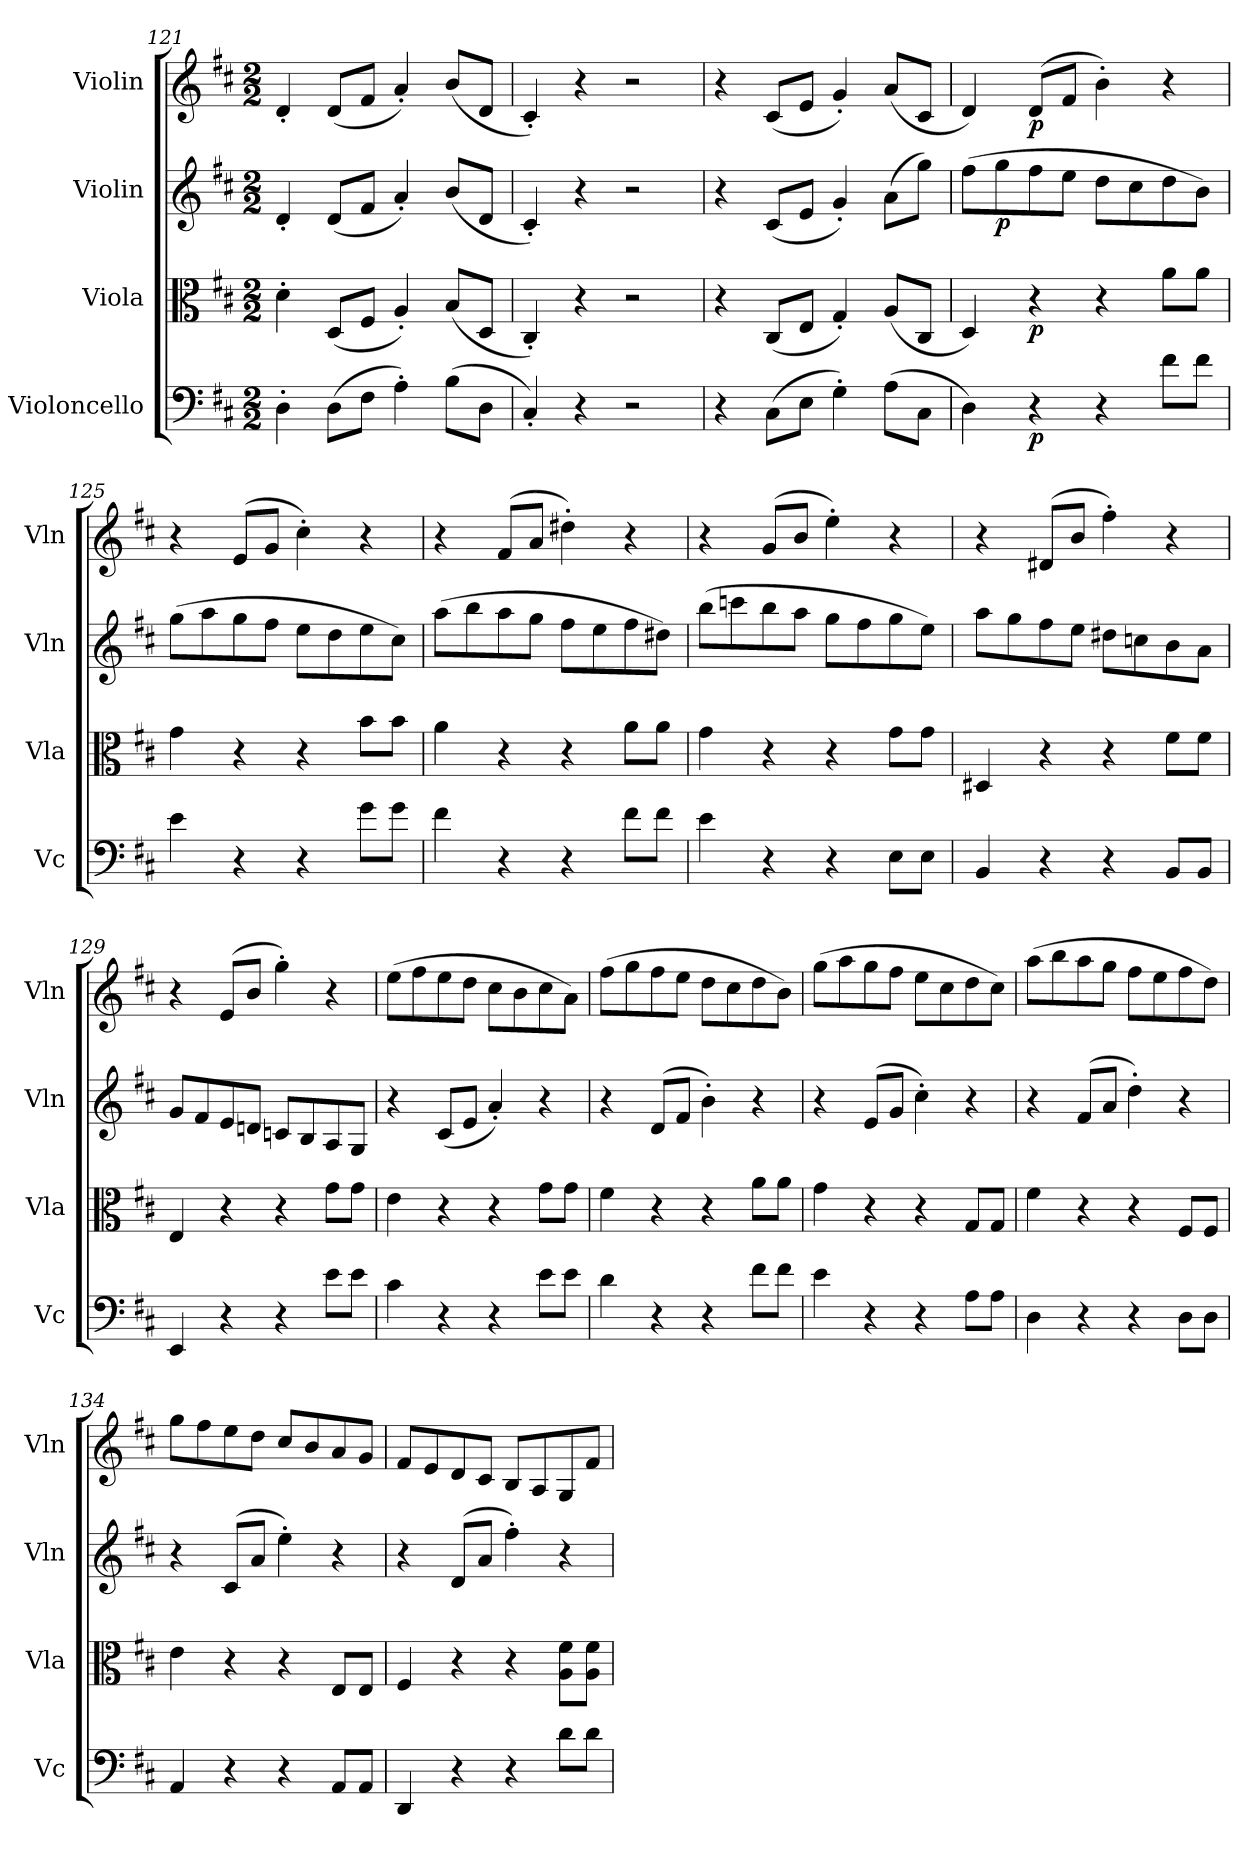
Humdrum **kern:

**kern	**dynam	**kern	**dynam	**kern	**dynam	**kern	**dynam
*part4	*part4	*part3	*part3	*part2	*part2	*part1	*part1
*staff4	*staff4	*staff3	*staff3	*staff2	*staff2	*staff1	*staff1
*I"Violoncello	*	*I"Viola	*	*I"Violin	*	*I"Violin	*
*I'Vc	*	*I'Vla	*	*I'Vln	*	*I'Vln	*
*clefF4	*	*clefC3	*	*clefG2	*	*clefG2	*
*k[f#c#]	*	*k[f#c#]	*	*k[f#c#]	*	*k[f#c#]	*
*M2/2	*	*M2/2	*	*M2/2	*	*M2/2	*
=121	=121	=121	=121	=121	=121	=121	=121
4D'\	.	4d'\	.	4d'/	.	4d'/	.
(8D\L	.	(8D/L	.	(8d/L	.	(8d/L	.
8F#\J	.	8F#/J	.	8f#/J	.	8f#/J	.
4A'\)	.	4A'/)	.	4a'/)	.	4a'/)	.
(8B\L	.	(8B/L	.	(8b/L	.	(8b/L	.
8D\J	.	8D/J	.	8d/J	.	8d/J	.
=122	=122	=122	=122	=122	=122	=122	=122
4C#'/)	.	4C#'/)	.	4c#'/)	.	4c#'/)	.
4r	.	4r	.	4r	.	4r	.
2r	.	2r	.	2r	.	2r	.
=123	=123	=123	=123	=123	=123	=123	=123
4r	.	4r	.	4r	.	4r	.
(8C#\L	.	(8C#/L	.	(8c#/L	.	(8c#/L	.
8E\J	.	8E/J	.	8e/J	.	8e/J	.
4G'\)	.	4G'/)	.	4g'/)	.	4g'/)	.
(8A\L	.	(8A/L	.	(8a\L	.	(8a/L	.
8C#\J	.	8C#/J	.	8gg\J)	.	8c#/J	.
=124	=124	=124	=124	=124	=124	=124	=124
4D\)	.	4D/)	.	(8ff#\L	.	4d/)	.
.	.	.	.	8gg\	p	.	.
4r	p	4r	p	8ff#\	.	(8d/L	p
.	.	.	.	8ee\J	.	8f#/J	.
4r	.	4r	.	8dd\L	.	4b'\)	.
.	.	.	.	8cc#\	.	.	.
8f#\L	.	8a\L	.	8dd\	.	4r	.
8f#\J	.	8a\J	.	8b\J)	.	.	.
=125	=125	=125	=125	=125	=125	=125	=125
4e\	.	4g\	.	(8gg\L	.	4r	.
.	.	.	.	8aa\	.	.	.
4r	.	4r	.	8gg\	.	(8e/L	.
.	.	.	.	8ff#\J	.	8g/J	.
4r	.	4r	.	8ee\L	.	4cc#'\)	.
.	.	.	.	8dd\	.	.	.
8g\L	.	8b\L	.	8ee\	.	4r	.
8g\J	.	8b\J	.	8cc#\J)	.	.	.
=126	=126	=126	=126	=126	=126	=126	=126
4f#\	.	4a\	.	(8aa\L	.	4r	.
.	.	.	.	8bb\	.	.	.
4r	.	4r	.	8aa\	.	(8f#/L	.
.	.	.	.	8gg\J	.	8a/J	.
4r	.	4r	.	8ff#\L	.	4dd#X'\)	.
.	.	.	.	8ee\	.	.	.
8f#\L	.	8a\L	.	8ff#\	.	4r	.
8f#\J	.	8a\J	.	8dd#X\J)	.	.	.
=127	=127	=127	=127	=127	=127	=127	=127
4e\	.	4g\	.	(8bb\L	.	4r	.
.	.	.	.	8cccn\	.	.	.
4r	.	4r	.	8bb\	.	(8g/L	.
.	.	.	.	8aa\J	.	8b/J	.
4r	.	4r	.	8gg\L	.	4ee'\)	.
.	.	.	.	8ff#\	.	.	.
8E\L	.	8g\L	.	8gg\	.	4r	.
8E\J	.	8g\J	.	8ee\J)	.	.	.
=128	=128	=128	=128	=128	=128	=128	=128
4BB/	.	4D#X/	.	8aa\L	.	4r	.
.	.	.	.	8gg\	.	.	.
4r	.	4r	.	8ff#\	.	(8d#X/L	.
.	.	.	.	8ee\J	.	8b/J	.
4r	.	4r	.	8dd#X\L	.	4ff#'\)	.
.	.	.	.	8ccn\	.	.	.
8BB/L	.	8f#\L	.	8b\	.	4r	.
8BB/J	.	8f#\J	.	8a\J	.	.	.
=129	=129	=129	=129	=129	=129	=129	=129
4EE/	.	4E/	.	8g/L	.	4r	.
.	.	.	.	8f#/	.	.	.
4r	.	4r	.	8e/	.	(8e/L	.
.	.	.	.	8dn/J	.	8b/J	.
4r	.	4r	.	8cn/L	.	4gg'\)	.
.	.	.	.	8B/	.	.	.
8e\L	.	8g\L	.	8A/	.	4r	.
8e\J	.	8g\J	.	8G/J	.	.	.
=130	=130	=130	=130	=130	=130	=130	=130
4c#\	.	4e\	.	4r	.	(8ee\L	.
.	.	.	.	.	.	8ff#\	.
4r	.	4r	.	(8c#/L	.	8ee\	.
.	.	.	.	8e/J	.	8dd\J	.
4r	.	4r	.	4a'/)	.	8cc#\L	.
.	.	.	.	.	.	8b\	.
8e\L	.	8g\L	.	4r	.	8cc#\	.
8e\J	.	8g\J	.	.	.	8a\J)	.
=131	=131	=131	=131	=131	=131	=131	=131
4d\	.	4f#\	.	4r	.	(8ff#\L	.
.	.	.	.	.	.	8gg\	.
4r	.	4r	.	(8d/L	.	8ff#\	.
.	.	.	.	8f#/J	.	8ee\J	.
4r	.	4r	.	4b'\)	.	8dd\L	.
.	.	.	.	.	.	8cc#\	.
8f#\L	.	8a\L	.	4r	.	8dd\	.
8f#\J	.	8a\J	.	.	.	8b\J)	.
=132	=132	=132	=132	=132	=132	=132	=132
4e\	.	4g\	.	4r	.	(8gg\L	.
.	.	.	.	.	.	8aa\	.
4r	.	4r	.	(8e/L	.	8gg\	.
.	.	.	.	8g/J	.	8ff#\J	.
4r	.	4r	.	4cc#'\)	.	8ee\L	.
.	.	.	.	.	.	8cc#\	.
8A\L	.	8G/L	.	4r	.	8dd\	.
8A\J	.	8G/J	.	.	.	8cc#\J)	.
=133	=133	=133	=133	=133	=133	=133	=133
4D\	.	4f#\	.	4r	.	(8aa\L	.
.	.	.	.	.	.	8bb\	.
4r	.	4r	.	(8f#/L	.	8aa\	.
.	.	.	.	8a/J	.	8gg\J	.
4r	.	4r	.	4dd'\)	.	8ff#\L	.
.	.	.	.	.	.	8ee\	.
8D\L	.	8F#/L	.	4r	.	8ff#\	.
8D\J	.	8F#/J	.	.	.	8dd\J)	.
=134	=134	=134	=134	=134	=134	=134	=134
4AA/	.	4e\	.	4r	.	8gg\L	.
.	.	.	.	.	.	8ff#\	.
4r	.	4r	.	(8c#/L	.	8ee\	.
.	.	.	.	8a/J	.	8dd\J	.
4r	.	4r	.	4ee'\)	.	8cc#/L	.
.	.	.	.	.	.	8b/	.
8AA/L	.	8E/L	.	4r	.	8a/	.
8AA/J	.	8E/J	.	.	.	8g/J	.
=135	=135	=135	=135	=135	=135	=135	=135
4DD/	.	4F#/	.	4r	.	8f#/L	.
.	.	.	.	.	.	8e/	.
4r	.	4r	.	(8d/L	.	8d/	.
.	.	.	.	8a/J	.	8c#/J	.
4r	.	4r	.	4ff#'\)	.	8B/L	.
.	.	.	.	.	.	8A/	.
8d\L	.	8A\ 8f#\L	.	4r	.	8G/	.
8d\J	.	8A\ 8f#\J	.	.	.	8f#/J	.
=	=	=	=	=	=	=	=
*-	*-	*-	*-	*-	*-	*-	*-
